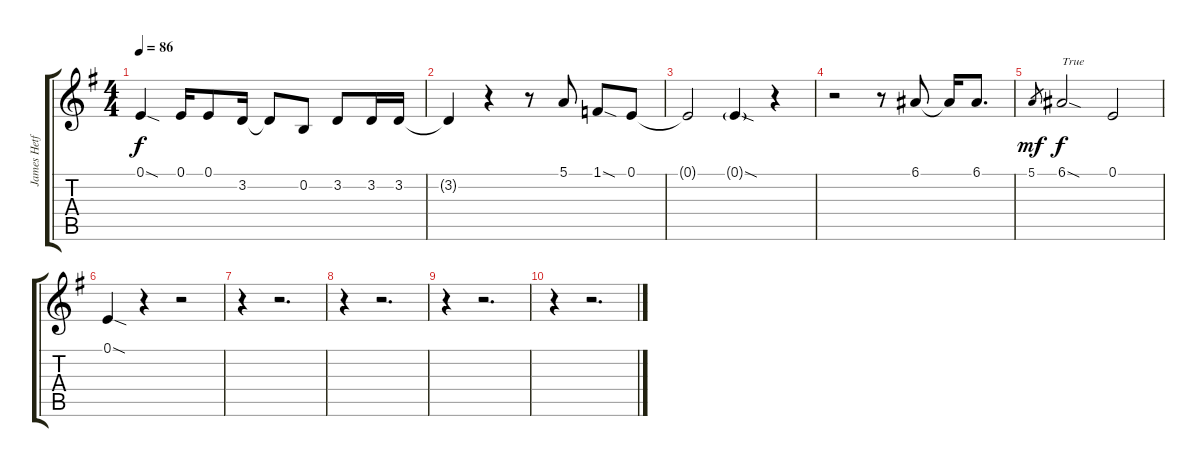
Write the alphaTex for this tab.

\track ("James Hetfield Singing" "James Hetf") {instrument lead6voice}
\staff {score tabs}
\tuning (E4 B3 G3 D3 A2 E2) {hide}
\ts (4 4)
\tempo 86
\clef g2
\ks g
0.1{sod}.4{dy f} 0.1.16 0.1.8 3.2.16 3.2{t}.8 0.2.8 3.2.8 3.2.16 3.2.16 |
3.2{t}.4 r.4 r.8 5.1.8 1.1{sod}.8 0.1.8 |
0.1{t}.2 0.1{sod g}.4 r.4 |
r.2 r.8 6.1.8 6.1{t}.16 6.1.8{d} |
5.1.8{gr dy mf} 6.1{sod}.2{txt "True" dy f} 0.1.2 |
0.1{sod}.4 r.4 r.2 |
r.4 r.2{d} |
r.4 r.2{d} |
r.4 r.2{d} |
r.4 r.2{d}
